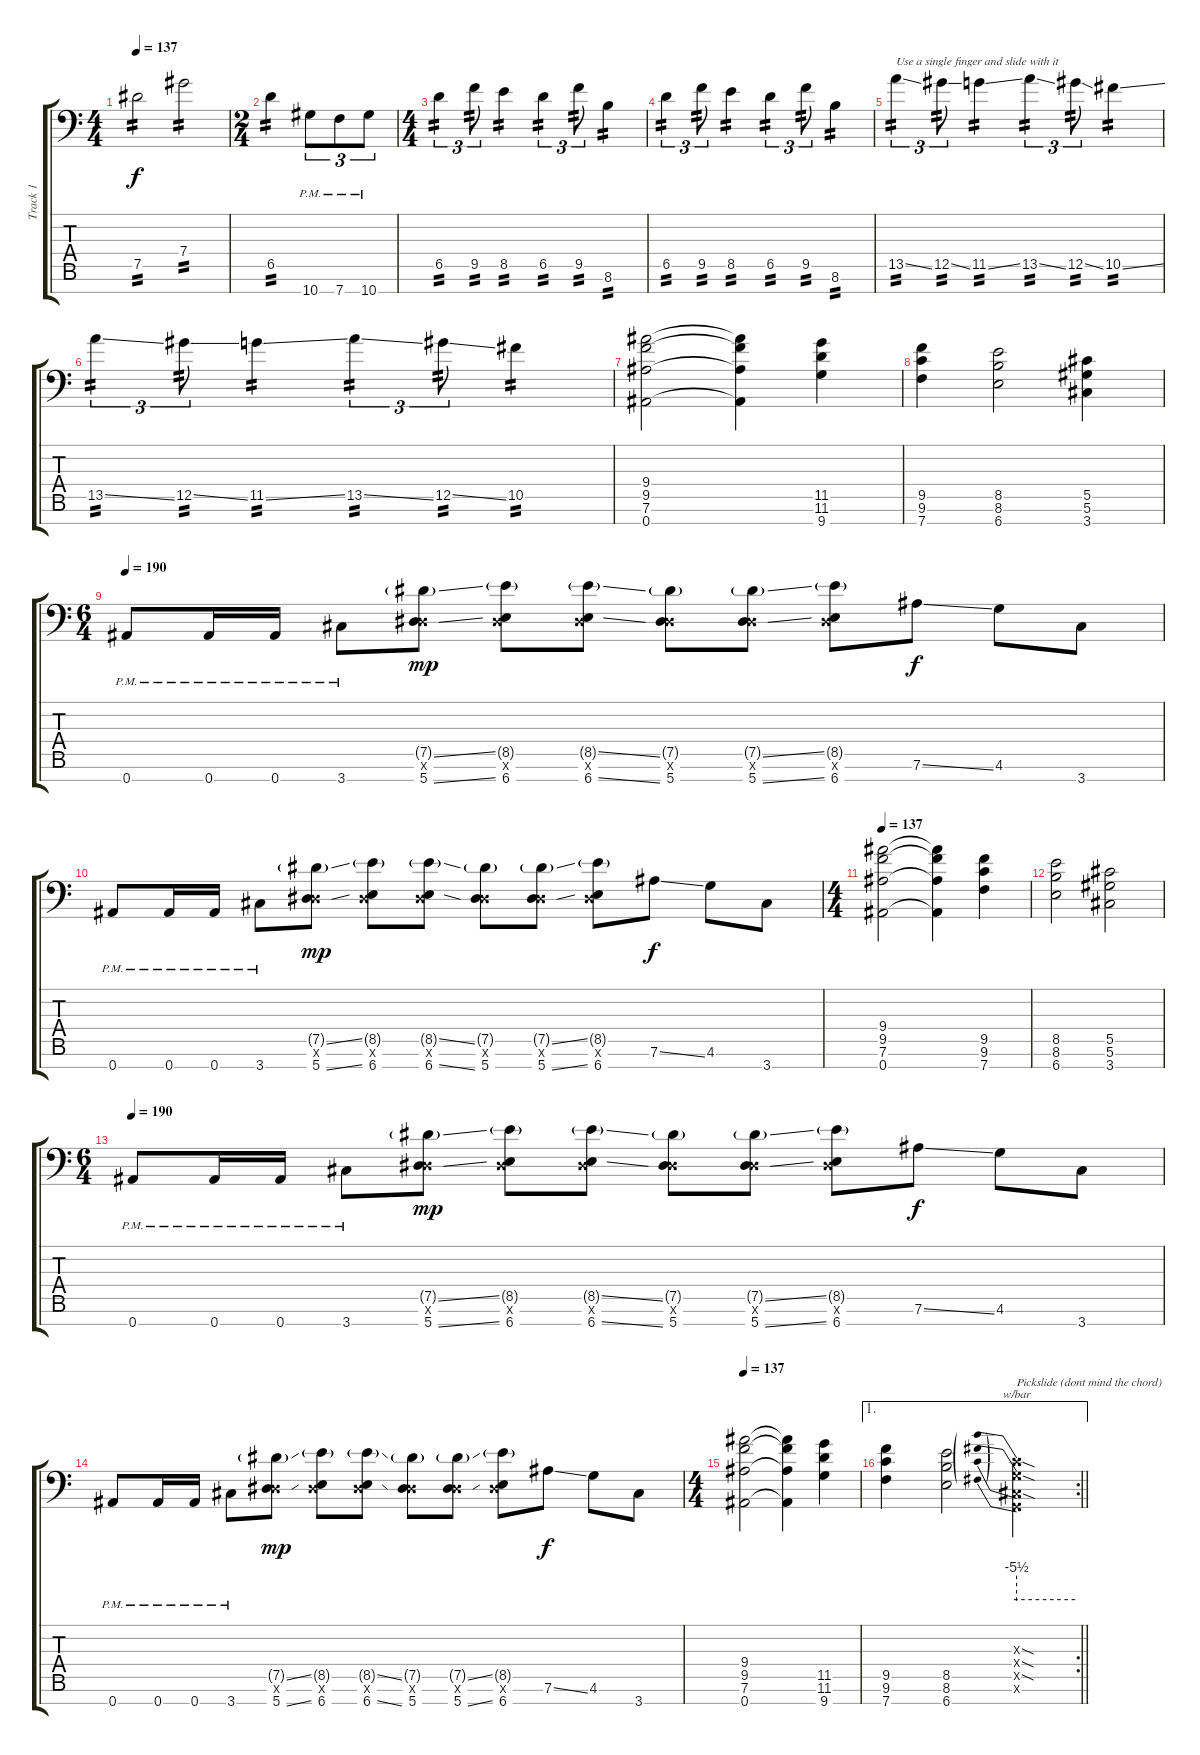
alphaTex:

\track ("Track 1" "Track 1") {instrument distortionguitar}
\staff {score tabs}
\tuning (Eb4 Bb3 Gb3 Db3 Ab2 Eb2 Bb1) {hide}
\ts (4 4)
\tempo 137
\clef f4
\ks c
7.5.2{tp 2 dy f} 7.4.2{tp 2} |
\ts (2 4)
6.5.4{tp 2} 10.7{pm}.8{tu (3 2)} 7.7{pm}.8{tu (3 2)} 10.7{pm}.8{tu (3 2)} |
\ts (4 4)
6.5.4{tu (3 2) tp 2} 9.5.8{tu (3 2) tp 2} 8.5.4{tp 2} 6.5.4{tu (3 2) tp 2} 9.5.8{tu (3 2) tp 2} 8.6.4{tp 2} |
6.5.4{tu (3 2) tp 2} 9.5.8{tu (3 2) tp 2} 8.5.4{tp 2} 6.5.4{tu (3 2) tp 2} 9.5.8{tu (3 2) tp 2} 8.6.4{tp 2} |
13.5{ss}.4{tu (3 2) txt "Use a single finger and slide with it" tp 2} 12.5{ss}.8{tu (3 2) tp 2} 11.5{ss}.4{tp 2} 13.5{ss}.4{tu (3 2) tp 2} 12.5{ss}.8{tu (3 2) tp 2} 10.5{ss}.4{tp 2} |
13.5{ss}.4{tu (3 2) tp 2} 12.5{ss}.8{tu (3 2) tp 2} 11.5{ss}.4{tp 2} 13.5{ss}.4{tu (3 2) tp 2} 12.5{ss}.8{tu (3 2) tp 2} 10.5.4{tp 2} |
(9.4 9.5 7.6 0.7).2{volume 12} (9.4{t} 9.5{t} 7.6{t} 0.7{t}).4 (11.5 11.6 9.7).4 |
(9.5 9.6 7.7).4 (8.5 8.6 6.7).2 (5.5 5.6 3.7).4 |
\ts (6 4)
\tempo 190
0.7{pm}.8{volume 13} 0.7{pm}.16 0.7{pm}.16 3.7{pm}.8 (7.5{ss g} 0.6{x} 5.7{ss}).8{dy mp} (8.5{g} 0.6{x} 6.7).8 (8.5{ss g} 0.6{x} 6.7{ss}).8 (7.5{g} 0.6{x} 5.7).8 (7.5{ss g} 0.6{x} 5.7{ss}).8 (8.5{g} 0.6{x} 6.7).8 7.6{ss}.8{dy f} 4.6.8 3.7.8 |
0.7{pm}.8 0.7{pm}.16 0.7{pm}.16 3.7{pm}.8 (7.5{ss g} 0.6{x} 5.7{ss}).8{dy mp} (8.5{g} 0.6{x} 6.7).8 (8.5{ss g} 0.6{x} 6.7{ss}).8 (7.5{g} 0.6{x} 5.7).8 (7.5{ss g} 0.6{x} 5.7{ss}).8 (8.5{g} 0.6{x} 6.7).8 7.6{ss}.8{dy f} 4.6.8 3.7.8 |
\ts (4 4)
\tempo 137
(9.4 9.5 7.6 0.7).2{volume 12} (9.4{t} 9.5{t} 7.6{t} 0.7{t}).4 (9.5 9.6 7.7).4 |
(8.5 8.6 6.7).2 (5.5 5.6 3.7).2 |
\ts (6 4)
\tempo 190
0.7{pm}.8{volume 13} 0.7{pm}.16 0.7{pm}.16 3.7{pm}.8 (7.5{ss g} 0.6{x} 5.7{ss}).8{dy mp} (8.5{g} 0.6{x} 6.7).8 (8.5{ss g} 0.6{x} 6.7{ss}).8 (7.5{g} 0.6{x} 5.7).8 (7.5{ss g} 0.6{x} 5.7{ss}).8 (8.5{g} 0.6{x} 6.7).8 7.6{ss}.8{dy f} 4.6.8 3.7.8 |
0.7{pm}.8 0.7{pm}.16 0.7{pm}.16 3.7{pm}.8 (7.5{ss g} 0.6{x} 5.7{ss}).8{dy mp} (8.5{g} 0.6{x} 6.7).8 (8.5{ss g} 0.6{x} 6.7{ss}).8 (7.5{g} 0.6{x} 5.7).8 (7.5{ss g} 0.6{x} 5.7{ss}).8 (8.5{g} 0.6{x} 6.7).8 7.6{ss}.8{dy f} 4.6.8 3.7.8 |
\ts (4 4)
\tempo 137
(9.4 9.5 7.6 0.7).2{volume 12} (9.4{t} 9.5{t} 7.6{t} 0.7{t}).4 (11.5 11.6 9.7).4 |
\ae 1
\rc 2
\barLineRight lightlight
(9.5 9.6 7.7).4 (8.5 8.6 6.7).2 (5.3{sod x} 5.4{sod x} 4.5{sod x} 3.6{x}).4{tbe (predive default 0 -22 60 -22) txt "Pickslide (dont mind the chord)" instrument guitarfretnoise}
